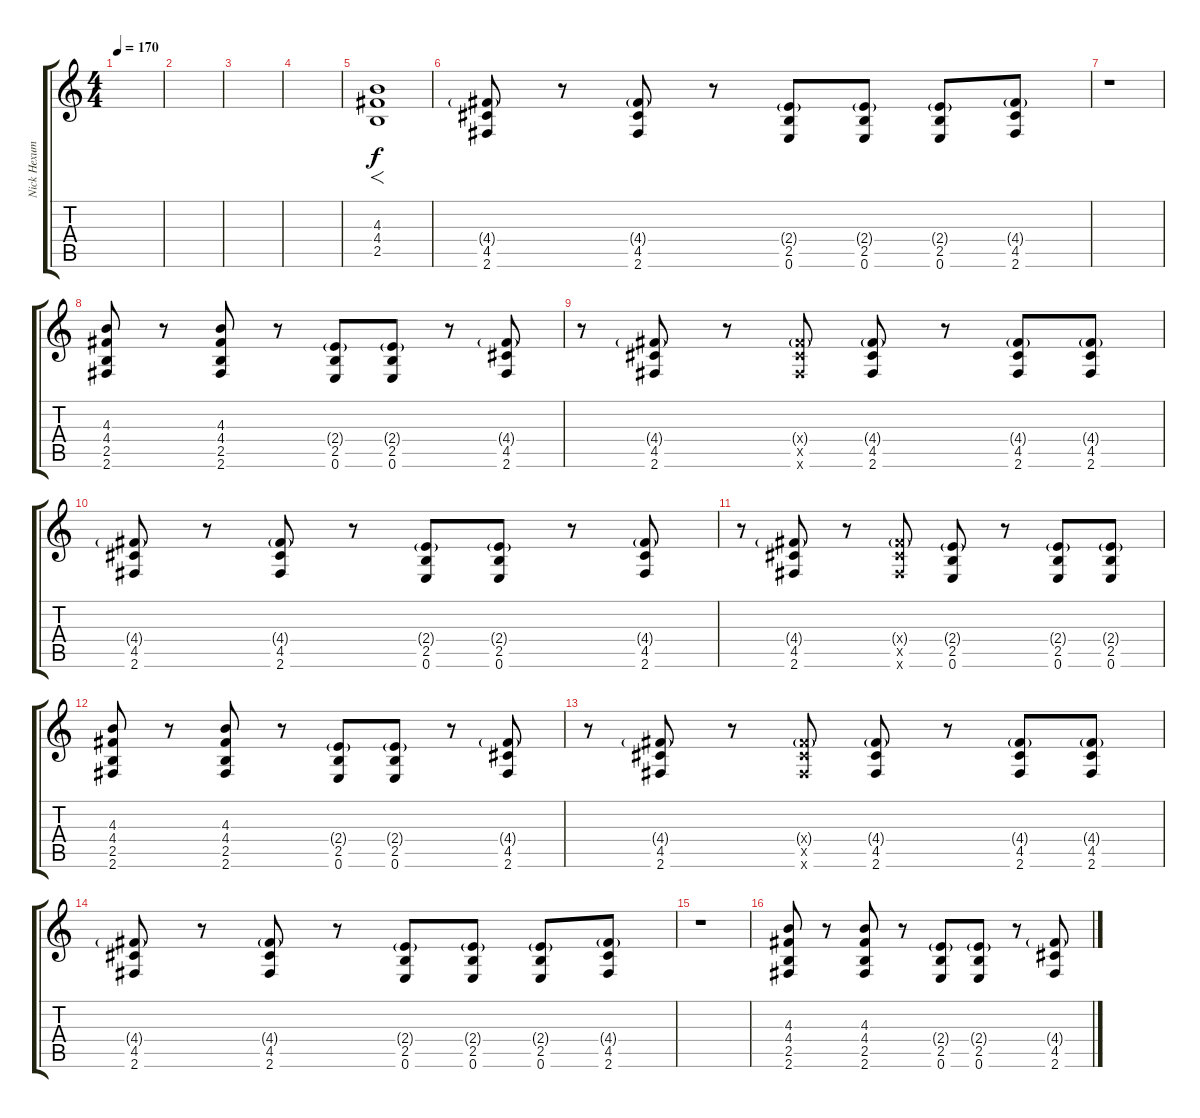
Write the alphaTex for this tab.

\track ("Nick Hexum" "Nick Hexum") {instrument distortionguitar}
\staff {score tabs}
\tuning (E4 B3 G3 D3 A2 E2) {hide}
\ts (4 4)
\tempo 170
\clef g2
\ks c
|
|
|
|
(4.3 4.4 2.5).1{f} |
(4.4{g} 4.5 2.6).8 r.8 (4.4{g} 4.5 2.6).8 r.8 (2.4{g} 2.5 0.6).8 (2.4{g} 2.5 0.6).8 (2.4{g} 2.5 0.6).8 (4.4{g} 4.5 2.6).8 |
r.1 |
(4.3 4.4 2.5 2.6).8 r.8 (4.3 4.4 2.5 2.6).8 r.8 (2.4{g} 2.5 0.6).8 (2.4{g} 2.5 0.6).8 r.8 (4.4{g} 4.5 2.6).8 |
r.8 (4.4{g} 4.5 2.6).8 r.8 (4.4{g x} 4.5{x} 2.6{x}).8 (4.4{g} 4.5 2.6).8 r.8 (4.4{g} 4.5 2.6).8 (4.4{g} 4.5 2.6).8 |
(4.4{g} 4.5 2.6).8 r.8 (4.4{g} 4.5 2.6).8 r.8 (2.4{g} 2.5 0.6).8 (2.4{g} 2.5 0.6).8 r.8 (4.4{g} 4.5 2.6).8 |
r.8 (4.4{g} 4.5 2.6).8 r.8 (4.4{g x} 4.5{x} 2.6{x}).8 (2.4{g} 2.5 0.6).8 r.8 (2.4{g} 2.5 0.6).8 (2.4{g} 2.5 0.6).8 |
(4.3 4.4 2.5 2.6).8 r.8 (4.3 4.4 2.5 2.6).8 r.8 (2.4{g} 2.5 0.6).8 (2.4{g} 2.5 0.6).8 r.8 (4.4{g} 4.5 2.6).8 |
r.8 (4.4{g} 4.5 2.6).8 r.8 (4.4{g x} 4.5{x} 2.6{x}).8 (4.4{g} 4.5 2.6).8 r.8 (4.4{g} 4.5 2.6).8 (4.4{g} 4.5 2.6).8 |
(4.4{g} 4.5 2.6).8 r.8 (4.4{g} 4.5 2.6).8 r.8 (2.4{g} 2.5 0.6).8 (2.4{g} 2.5 0.6).8 (2.4{g} 2.5 0.6).8 (4.4{g} 4.5 2.6).8 |
r.1 |
(4.3 4.4 2.5 2.6).8 r.8 (4.3 4.4 2.5 2.6).8 r.8 (2.4{g} 2.5 0.6).8 (2.4{g} 2.5 0.6).8 r.8 (4.4{g} 4.5 2.6).8
